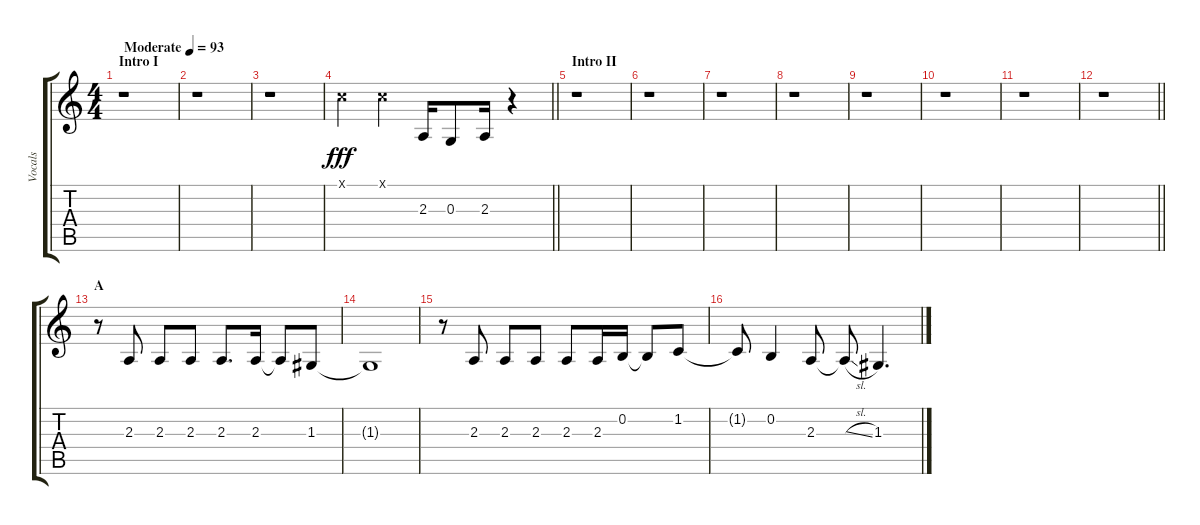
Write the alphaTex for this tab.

\track ("Vocals" "Vocals") {instrument voiceoohs}
\staff {score tabs}
\tuning (E4 B3 G3 D3 A2 E2) {hide}
\ts (4 4)
\section ("" "Intro I")
\tempo (93 "Moderate")
\clef g2
\ks c
r.1{dy fff instrument voiceoohs} |
r.1 |
r.1 |
\barLineRight lightlight
8.1{x}.4 8.1{x}.4 2.3.16 0.3.8 2.3.16 r.4 |
\section ("" "Intro II")
r.1 |
r.1 |
r.1 |
r.1 |
r.1 |
r.1 |
r.1 |
\barLineRight lightlight
r.1 |
\section ("" "A")
r.8 2.3.8 2.3.8 2.3.8 2.3.8{d} 2.3.16 2.3{t}.8 1.3.8 |
1.3{t}.1 |
r.8 2.3.8 2.3.8 2.3.8 2.3.8 2.3.16 0.2.16 0.2{t}.8 1.2.8 |
1.2{t}.8 0.2.4 2.3.8 2.3{sl t}.8 1.3.4{d}
